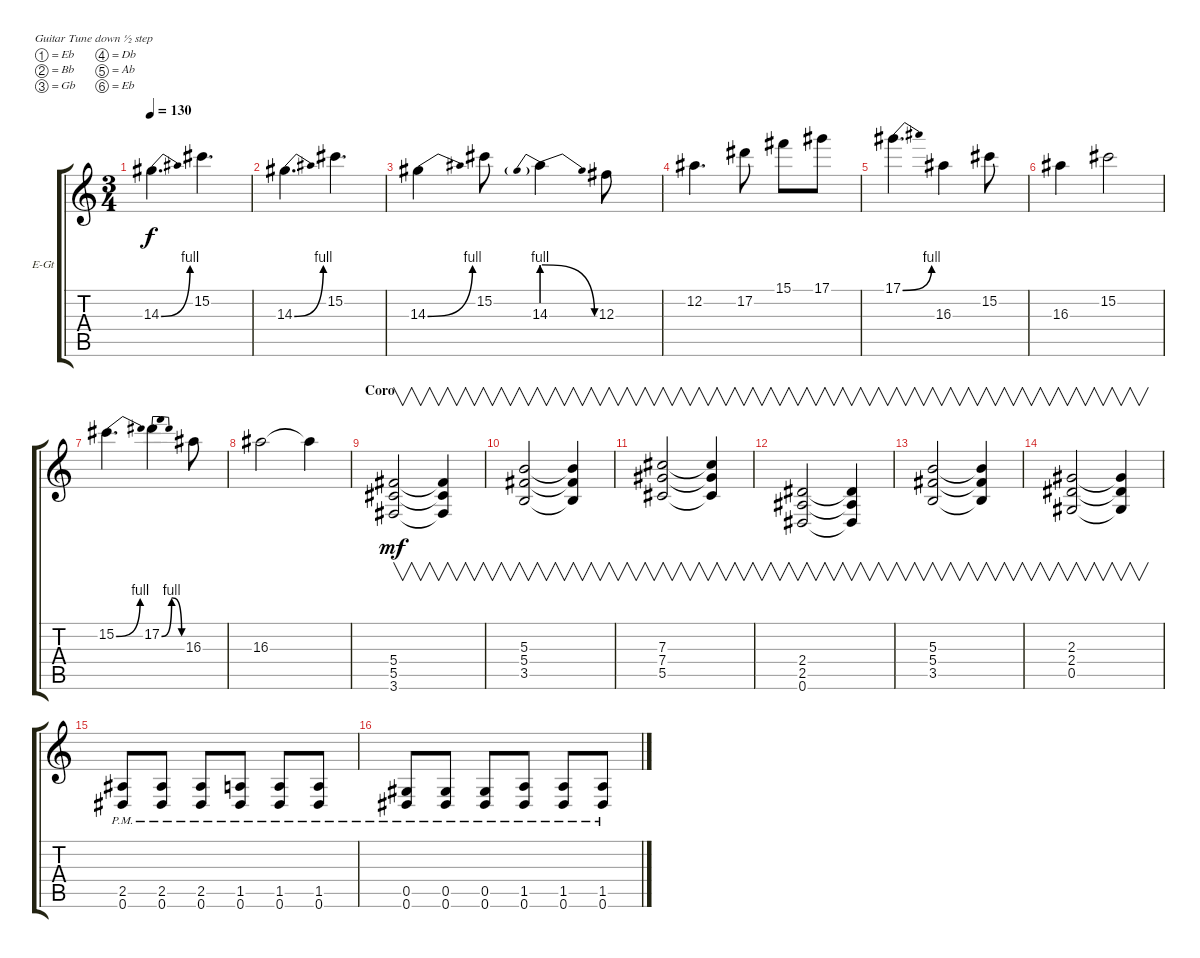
\defaultSystemsLayout 4
\bracketExtendMode groupsimilarinstruments
\firstSystemTrackNameOrientation horizontal
\otherSystemsTrackNameOrientation horizontal
\track ("Electric Guitar (Drive)" "E-Gt") {instrument overdrivenguitar}
\staff {score tabs}
\tuning (Eb4 Bb3 Gb3 Db3 Ab2 Eb2)
\ts (3 4)
\tempo 130
\clef g2
\ks c
14.3{be (bend 0 0 15 4)}.4{d dy f} 15.2.4{d} |
14.3{be (bend 0 0 15 4)}.4{d} 15.2.4{d} |
14.3{be (bend 0 0 15 4)}.4 15.2.8 14.3{be (prebendrelease 0 4 15 0)}.4 12.3.8 |
12.2.4{d} 17.2.8 15.1.8 17.1.8 |
17.1{be (bend 0 0 15 4)}.4{d} 16.3.4 15.2.8 |
16.3.4 15.2.2 |
15.2{be (bend 0 0 15 4)}.4{d} 17.2{be (bendrelease 0 0 10.2 4 20.4 4 30 0)}.4 16.3.8 |
16.3.2 16.3{t}.4 |
\section ("" "Coro")
(3.6 5.5 5.4).2{v dy mf} (5.4{t} 5.5{t} 3.6{t}).4{v} |
(3.5 5.4 5.3).2{v} (5.3{t} 5.4{t} 3.5{t}).4{v} |
(5.5 7.4 7.3).2{v} (7.3{t} 7.4{t} 5.5{t}).4{v} |
(0.6 2.5 2.4).2{v} (2.4{t} 2.5{t} 0.6{t}).4{v} |
(3.5 5.4 5.3).2{v} (5.3{t} 5.4{t} 3.5{t}).4{v} |
(0.5 2.4 2.3).2{v} (2.3{t} 2.4{t} 0.5{t}).4{v} |
(0.6{pm} 2.5{pm}).8 (0.6{pm} 2.5{pm}).8 (0.6{pm} 2.5{pm}).8 (0.6{pm} 1.5{pm}).8 (0.6{pm} 1.5{pm}).8 (0.6{pm} 1.5{pm}).8 |
(0.5{pm} 0.6{pm}).8 (0.5{pm} 0.6{pm}).8 (0.5{pm} 0.6{pm}).8 (1.5{pm} 0.6{pm}).8 (1.5{pm} 0.6{pm}).8 (1.5{pm} 0.6{pm}).8
